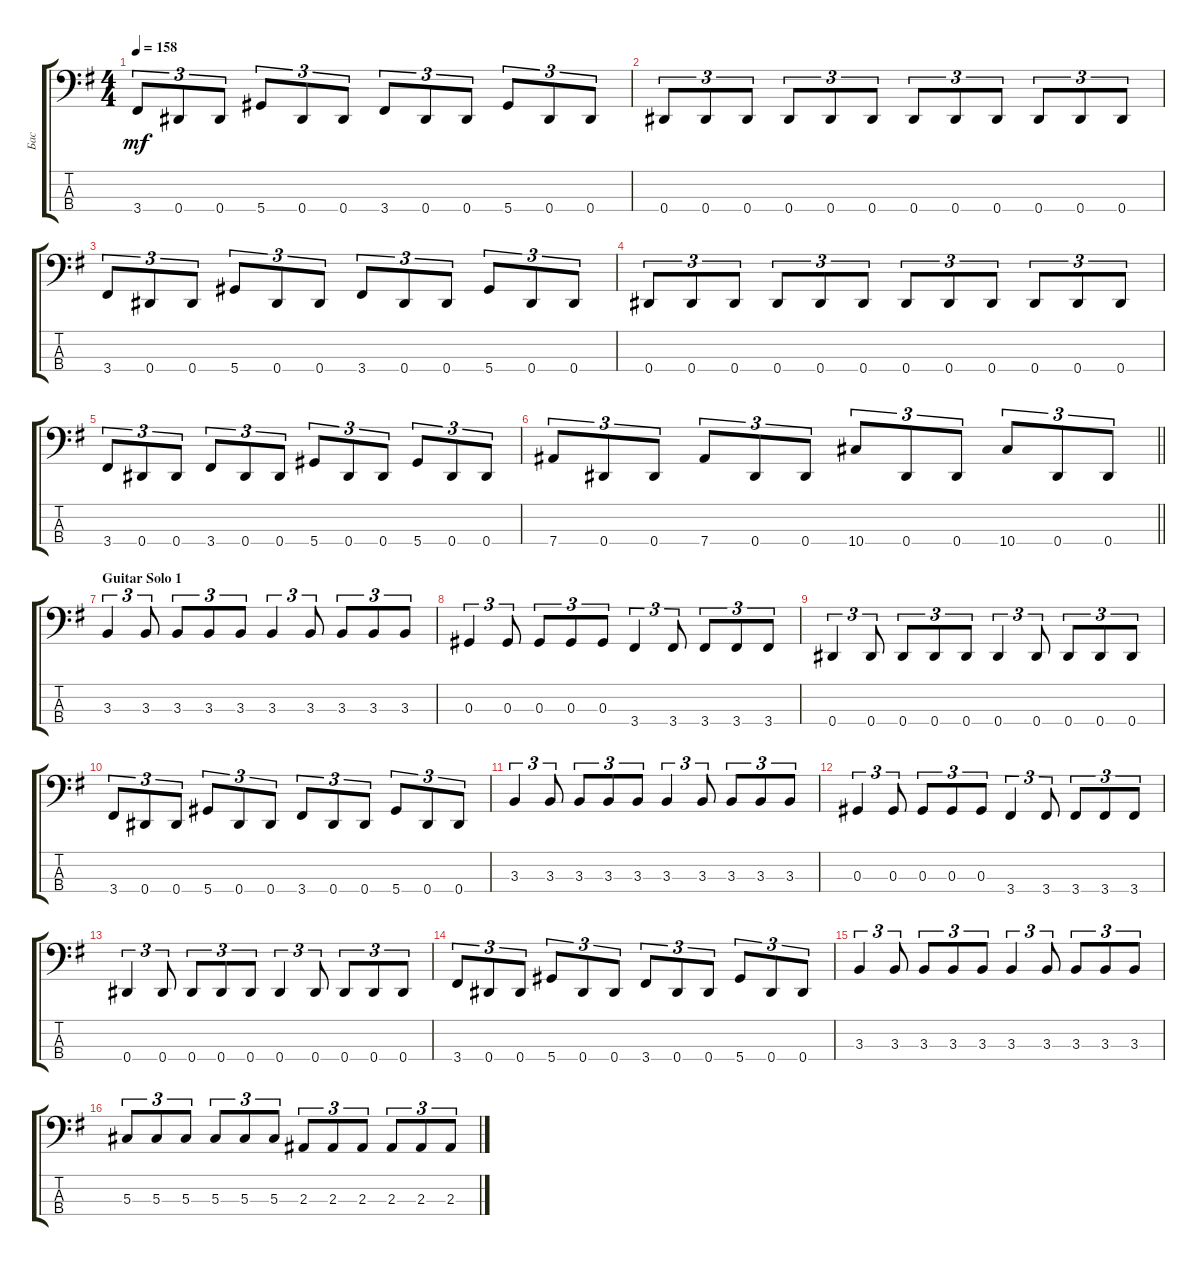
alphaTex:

\track ("Бас" "Бас") {instrument electricbassfinger}
\staff {score tabs}
\tuning (Gb2 Db2 Ab1 Eb1) {hide}
\ts (4 4)
\tempo 158
\clef f4
\ks eminor
3.4.8{tu (3 2) dy mf} 0.4.8{tu (3 2)} 0.4.8{tu (3 2)} 5.4.8{tu (3 2)} 0.4.8{tu (3 2)} 0.4.8{tu (3 2)} 3.4.8{tu (3 2)} 0.4.8{tu (3 2)} 0.4.8{tu (3 2)} 5.4.8{tu (3 2)} 0.4.8{tu (3 2)} 0.4.8{tu (3 2)} |
0.4.8{tu (3 2)} 0.4.8{tu (3 2)} 0.4.8{tu (3 2)} 0.4.8{tu (3 2)} 0.4.8{tu (3 2)} 0.4.8{tu (3 2)} 0.4.8{tu (3 2)} 0.4.8{tu (3 2)} 0.4.8{tu (3 2)} 0.4.8{tu (3 2)} 0.4.8{tu (3 2)} 0.4.8{tu (3 2)} |
3.4.8{tu (3 2)} 0.4.8{tu (3 2)} 0.4.8{tu (3 2)} 5.4.8{tu (3 2)} 0.4.8{tu (3 2)} 0.4.8{tu (3 2)} 3.4.8{tu (3 2)} 0.4.8{tu (3 2)} 0.4.8{tu (3 2)} 5.4.8{tu (3 2)} 0.4.8{tu (3 2)} 0.4.8{tu (3 2)} |
0.4.8{tu (3 2)} 0.4.8{tu (3 2)} 0.4.8{tu (3 2)} 0.4.8{tu (3 2)} 0.4.8{tu (3 2)} 0.4.8{tu (3 2)} 0.4.8{tu (3 2)} 0.4.8{tu (3 2)} 0.4.8{tu (3 2)} 0.4.8{tu (3 2)} 0.4.8{tu (3 2)} 0.4.8{tu (3 2)} |
3.4.8{tu (3 2)} 0.4.8{tu (3 2)} 0.4.8{tu (3 2)} 3.4.8{tu (3 2)} 0.4.8{tu (3 2)} 0.4.8{tu (3 2)} 5.4.8{tu (3 2)} 0.4.8{tu (3 2)} 0.4.8{tu (3 2)} 5.4.8{tu (3 2)} 0.4.8{tu (3 2)} 0.4.8{tu (3 2)} |
\barLineRight lightlight
7.4.8{tu (3 2)} 0.4.8{tu (3 2)} 0.4.8{tu (3 2)} 7.4.8{tu (3 2)} 0.4.8{tu (3 2)} 0.4.8{tu (3 2)} 10.4.8{tu (3 2)} 0.4.8{tu (3 2)} 0.4.8{tu (3 2)} 10.4.8{tu (3 2)} 0.4.8{tu (3 2)} 0.4.8{tu (3 2)} |
\section ("" "Guitar Solo 1")
3.3.4{tu (3 2)} 3.3.8{tu (3 2)} 3.3.8{tu (3 2)} 3.3.8{tu (3 2)} 3.3.8{tu (3 2)} 3.3.4{tu (3 2)} 3.3.8{tu (3 2)} 3.3.8{tu (3 2)} 3.3.8{tu (3 2)} 3.3.8{tu (3 2)} |
0.3.4{tu (3 2)} 0.3.8{tu (3 2)} 0.3.8{tu (3 2)} 0.3.8{tu (3 2)} 0.3.8{tu (3 2)} 3.4.4{tu (3 2)} 3.4.8{tu (3 2)} 3.4.8{tu (3 2)} 3.4.8{tu (3 2)} 3.4.8{tu (3 2)} |
0.4.4{tu (3 2)} 0.4.8{tu (3 2)} 0.4.8{tu (3 2)} 0.4.8{tu (3 2)} 0.4.8{tu (3 2)} 0.4.4{tu (3 2)} 0.4.8{tu (3 2)} 0.4.8{tu (3 2)} 0.4.8{tu (3 2)} 0.4.8{tu (3 2)} |
3.4.8{tu (3 2)} 0.4.8{tu (3 2)} 0.4.8{tu (3 2)} 5.4.8{tu (3 2)} 0.4.8{tu (3 2)} 0.4.8{tu (3 2)} 3.4.8{tu (3 2)} 0.4.8{tu (3 2)} 0.4.8{tu (3 2)} 5.4.8{tu (3 2)} 0.4.8{tu (3 2)} 0.4.8{tu (3 2)} |
3.3.4{tu (3 2)} 3.3.8{tu (3 2)} 3.3.8{tu (3 2)} 3.3.8{tu (3 2)} 3.3.8{tu (3 2)} 3.3.4{tu (3 2)} 3.3.8{tu (3 2)} 3.3.8{tu (3 2)} 3.3.8{tu (3 2)} 3.3.8{tu (3 2)} |
0.3.4{tu (3 2)} 0.3.8{tu (3 2)} 0.3.8{tu (3 2)} 0.3.8{tu (3 2)} 0.3.8{tu (3 2)} 3.4.4{tu (3 2)} 3.4.8{tu (3 2)} 3.4.8{tu (3 2)} 3.4.8{tu (3 2)} 3.4.8{tu (3 2)} |
0.4.4{tu (3 2)} 0.4.8{tu (3 2)} 0.4.8{tu (3 2)} 0.4.8{tu (3 2)} 0.4.8{tu (3 2)} 0.4.4{tu (3 2)} 0.4.8{tu (3 2)} 0.4.8{tu (3 2)} 0.4.8{tu (3 2)} 0.4.8{tu (3 2)} |
3.4.8{tu (3 2)} 0.4.8{tu (3 2)} 0.4.8{tu (3 2)} 5.4.8{tu (3 2)} 0.4.8{tu (3 2)} 0.4.8{tu (3 2)} 3.4.8{tu (3 2)} 0.4.8{tu (3 2)} 0.4.8{tu (3 2)} 5.4.8{tu (3 2)} 0.4.8{tu (3 2)} 0.4.8{tu (3 2)} |
3.3.4{tu (3 2)} 3.3.8{tu (3 2)} 3.3.8{tu (3 2)} 3.3.8{tu (3 2)} 3.3.8{tu (3 2)} 3.3.4{tu (3 2)} 3.3.8{tu (3 2)} 3.3.8{tu (3 2)} 3.3.8{tu (3 2)} 3.3.8{tu (3 2)} |
5.3.8{tu (3 2)} 5.3.8{tu (3 2)} 5.3.8{tu (3 2)} 5.3.8{tu (3 2)} 5.3.8{tu (3 2)} 5.3.8{tu (3 2)} 2.3.8{tu (3 2)} 2.3.8{tu (3 2)} 2.3.8{tu (3 2)} 2.3.8{tu (3 2)} 2.3.8{tu (3 2)} 2.3.8{tu (3 2)}
